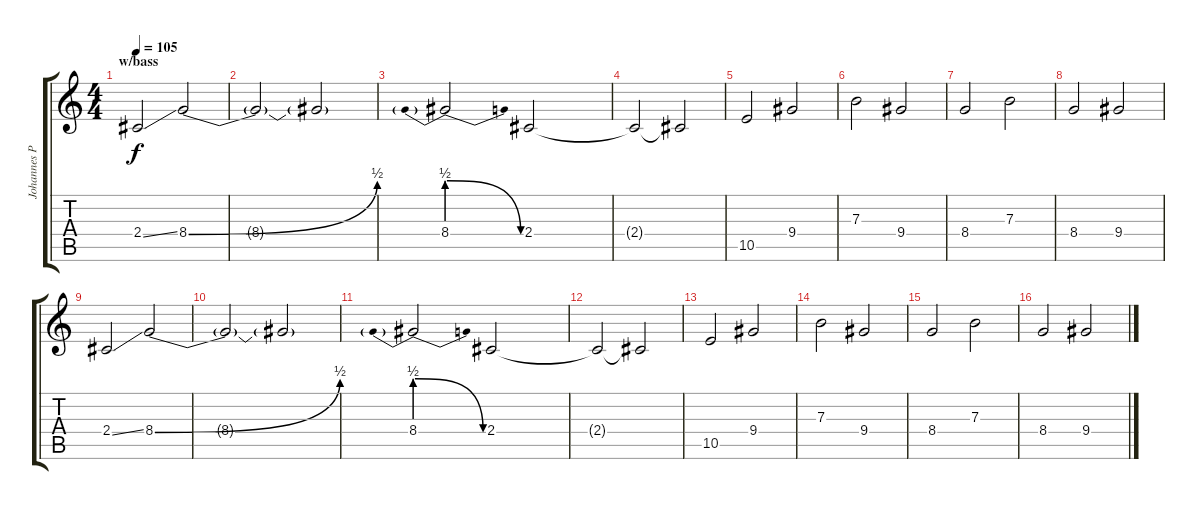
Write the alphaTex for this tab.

\track ("Johannes Persson" "Johannes P") {instrument distortionguitar}
\staff {score tabs}
\tuning (Db4 Ab3 E3 B2 Gb2 B1) {hide}
\ts (4 4)
\section ("" "w/bass")
\tempo 105
\clef g2
\ks c
2.4{ss}.2{dy f} 8.4{be (bend 0 0 60 2)}.2 |
8.4{t}.2 8.4{t}.2 |
8.4{be (prebendrelease 0 2 60 0)}.2 2.4.2 |
2.4{t}.2 2.4{t}.2 |
10.5.2 9.4.2 |
7.3.2 9.4.2 |
8.4.2 7.3.2 |
8.4.2 9.4.2 |
2.4{ss}.2 8.4{be (bend 0 0 60 2)}.2 |
8.4{t}.2 8.4{t}.2 |
8.4{be (prebendrelease 0 2 60 0)}.2 2.4.2 |
2.4{t}.2 2.4{t}.2 |
10.5.2 9.4.2 |
7.3.2 9.4.2 |
8.4.2 7.3.2 |
8.4.2 9.4.2
